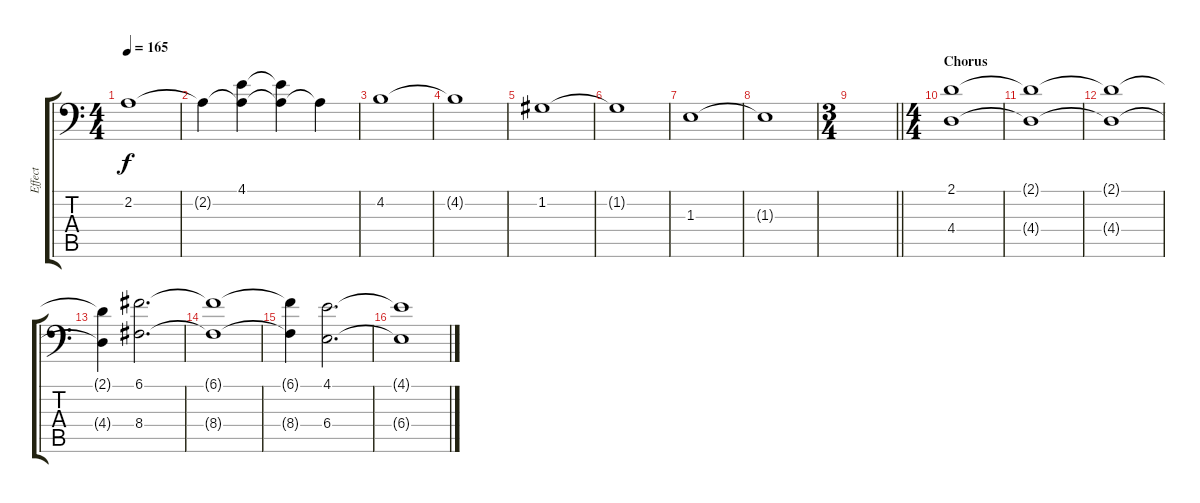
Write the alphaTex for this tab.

\track ("Effect" "Effect") {instrument stringensemble2}
\staff {score tabs}
\tuning (C4 G3 Eb3 Bb2 F2 Bb1) {hide}
\ts (4 4)
\tempo 165
\clef f4
\ks c
2.2.1{dy f} |
2.2{t}.4 (4.1 2.2{t}).4 (4.1{t} 2.2{t}).4 2.2{t}.4 |
4.2.1 |
4.2{t}.1 |
1.2.1 |
1.2{t}.1 |
1.3.1 |
1.3{t}.1 |
\ts (3 4)
\barLineRight lightlight
|
\ts (4 4)
\section ("" "Chorus")
(2.1 4.4).1 |
(2.1{t} 4.4{t}).1 |
(2.1{t} 4.4{t}).1 |
(2.1{t} 4.4{t}).4 (6.1 8.4).2{d} |
(6.1{t} 8.4{t}).1 |
(6.1{t} 8.4{t}).4 (4.1 6.4).2{d} |
(4.1{t} 6.4{t}).1
